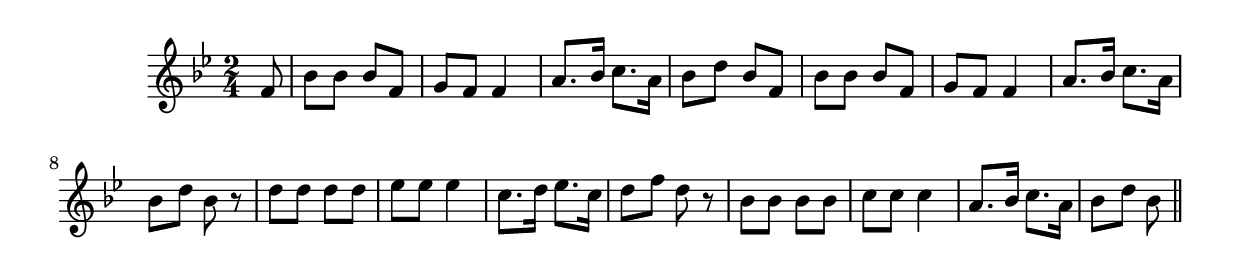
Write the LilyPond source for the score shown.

\version "2.14.0"
%{\header {
  title = "Eli Yale"
  composer = "anonymous"
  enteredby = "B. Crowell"
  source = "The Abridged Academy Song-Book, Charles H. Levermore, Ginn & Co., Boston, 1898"
}%}
\score{{\key bes \major
\time 2/4
%{\tempo 8=160
%}\clef treble
\relative c' {
 \partial 8 f8 | bes bes bes f | g f f4 | a8. bes16 c8. a16 | bes8 d bes f |
                        bes8 bes bes f | g f f4 | a8. bes16 c8. a16 | bes8 d bes r |
                        d8 d d d | es es es4 | c8. d16 es8. c16 | d8 f d r | bes bes bes bes | c c c4 | a8. bes16 c8. a16 | bes8 d bes
  \bar "||"
}

}}